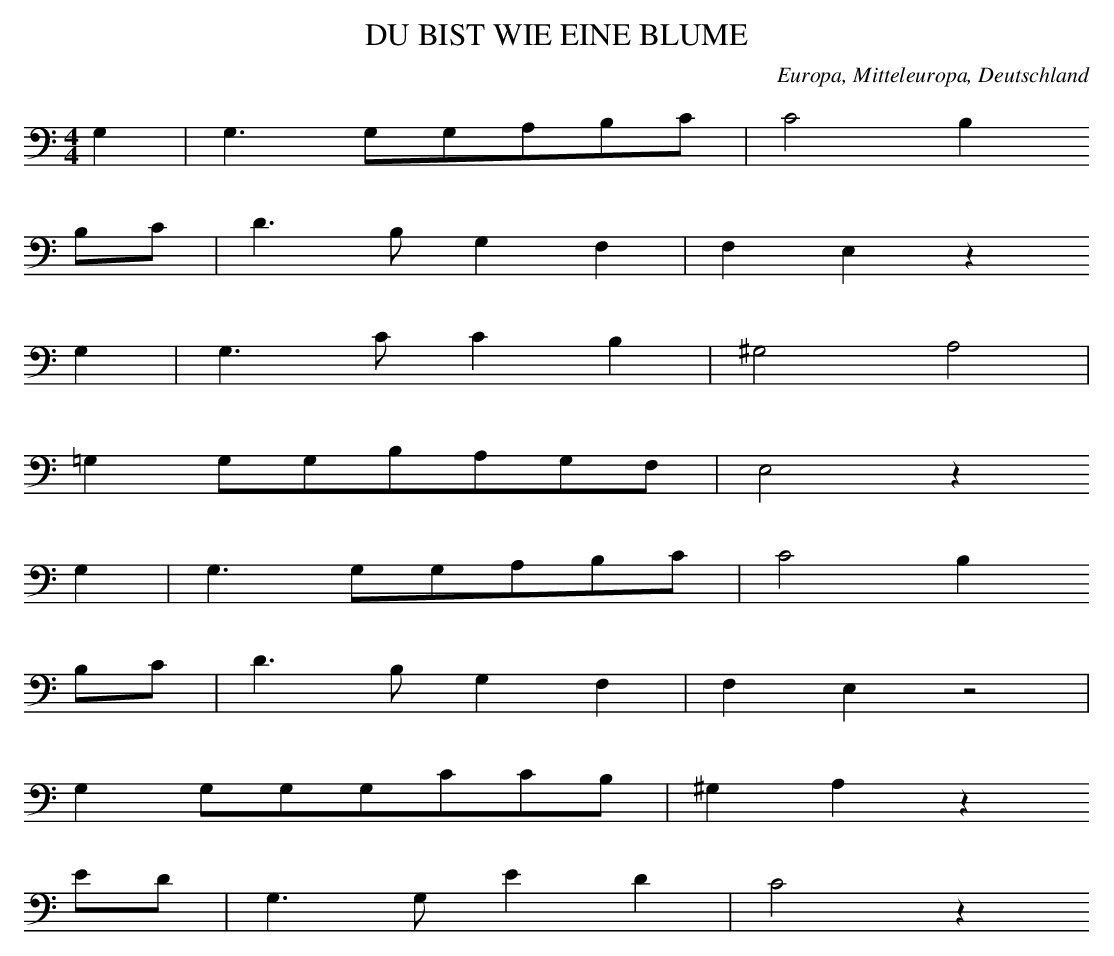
X:1
T: DU BIST WIE EINE BLUME
O: Europa, Mitteleuropa, Deutschland
M: 4/4
L: 1/8
K: C
G,2 | G,3G,G,A,B,C | C4B,2
B,C | D3B,G,2F,2 | F,2E,2z2
G,2 | G,3CC2B,2 | ^G,4A,4 |
=G,2G,G,B,A,G,F, | E,4z2
G,2 | G,3G,G,A,B,C | C4B,2
B,C | D3B,G,2F,2 | F,2E,2z4 |
G,2G,G,G,CCB, | ^G,2A,2z2
ED | G,3G,E2D2 | C4z2
